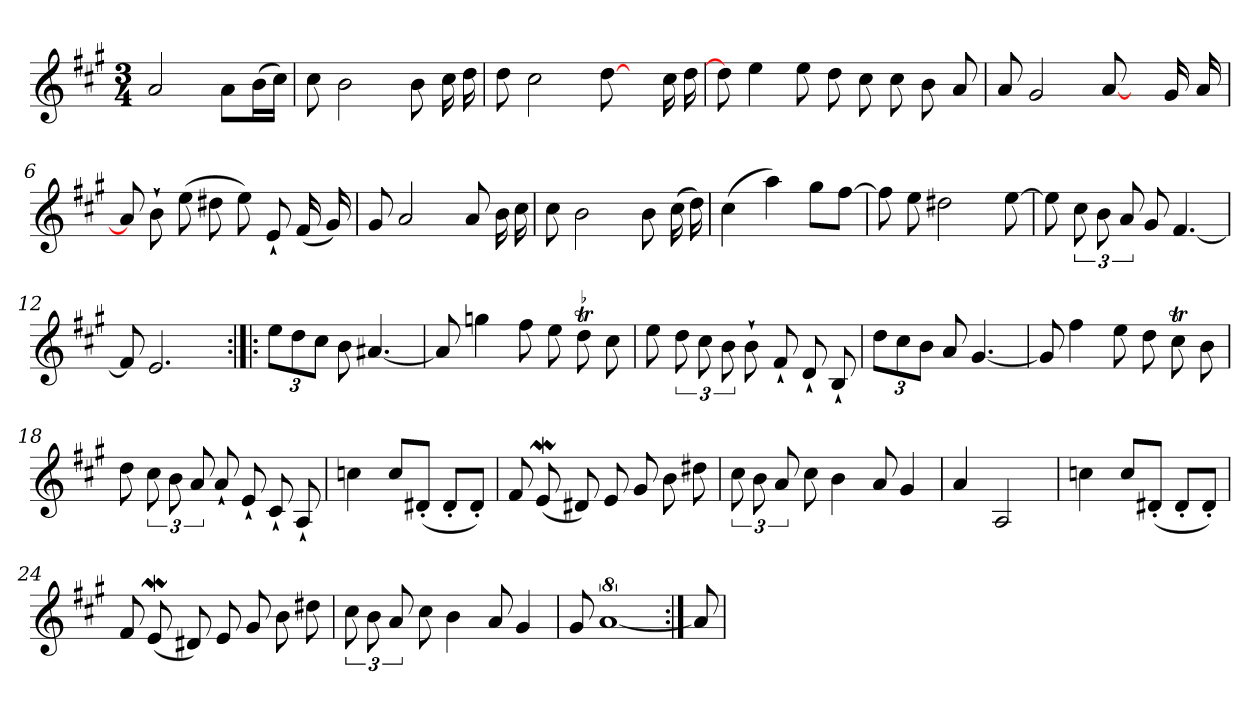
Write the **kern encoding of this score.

**kern
*part1
*staff1
*clefG2
*k[f#c#g#]
*A:
*M3/4
*MM120
=1
2a
8a\L
(16b\L
16cc#\JJ)
=2
8cc#
2b
8b
16cc#
16dd
=3
8dd
2cc#
[8dd
8ryy
16cc#
16dd
=4
8dd]
4ee
8ee
8dd
8cc#
8cc#
8b
8a
=5
8a
2g#
[8a
8ryy
16g#
16a
=6
8a]
8b`
(8ee
8dd#X
8ee)
8e`
(16f#
16g#)
=7
8g#
2a
8a
16b
16cc#
=8
8cc#
2b
8b
(16cc#
16dd)
=9
(4cc#
4aa)
8gg#\L
[8ff#\J
=10
8ff#]
8ee
2dd#X
[8ee
=11
8ee]
12cc#
12b
12a
8g#
[4.f#
=12
8f#]
2.e
=13:|!|:
12ee\L
12dd\
12cc#\J
8b
[4.a#X
=14
8a#]
4ggn
8ff#
8ee
!LO:TR:acc=-
8ddt
8cc#
=15
8ee
12dd
12cc#
12b
8b`
8f#`
8d`
8B`
=16
12dd\L
12cc#\
12b\J
8a
[4.g#
=17
8g#]
4ff#
8ee
8dd
8cc#t
8b
=18
8dd
12cc#
12b
12a
8a`
8e`
8c#`
8A`
=19
4ccn
8cc/L
(8d#X'/J
8d#'/L
8d#'/J)
=20
8f#
(8eW
8d#X)
8e
8g#
8b
8dd#X
=21
12cc#
12b
12a
8cc#
4b
8a
4g#
=22
4a
2A
=23
4ccn
8cc/L
(8d#X'/J
8d#'/L
8d#'/J)
=24
8f#
(8eW
8d#X)
8e
8g#
8b
8dd#X
=25
12cc#
12b
12a
8cc#
4b
8a
4g#
=26
8g#
[8%5a
=27:|!
8a]
=
*-
